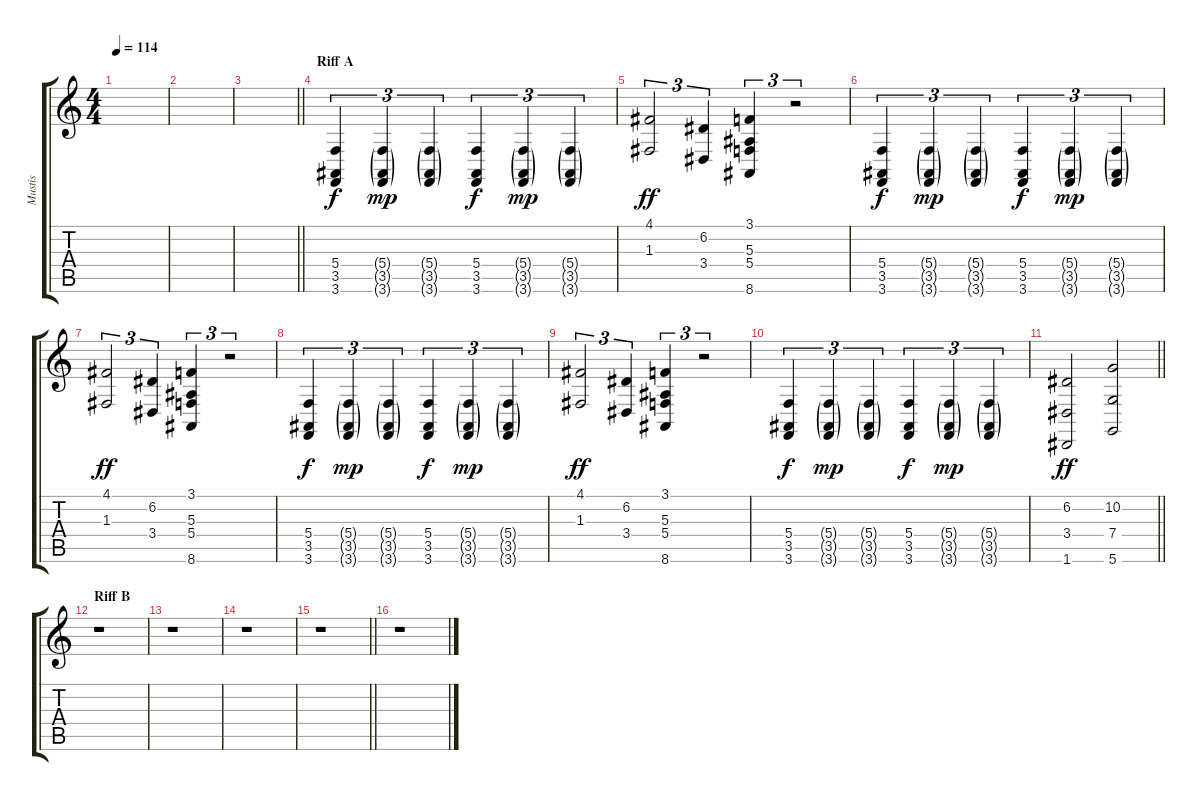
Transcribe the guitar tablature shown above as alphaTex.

\track ("Mustis" "Mustis") {instrument brightacousticpiano}
\staff {score tabs}
\tuning (D4 A3 F3 C3 G2 D2) {hide}
\ts (4 4)
\tempo 114
\clef g2
\ks c
|
|
\barLineRight lightlight
|
\section ("" "Riff A")
(5.4 3.5 3.6).4{tu (3 2)} (5.4{g} 3.5{g} 3.6{g}).4{tu (3 2) dy mp} (5.4{g} 3.5{g} 3.6{g}).4{tu (3 2)} (5.4 3.5 3.6).4{tu (3 2) dy f} (5.4{g} 3.5{g} 3.6{g}).4{tu (3 2) dy mp} (5.4{g} 3.5{g} 3.6{g}).4{tu (3 2)} |
(4.1 1.3).2{tu (3 2) dy ff} (6.2 3.4).4{tu (3 2)} (3.1 5.3 5.4 8.6).4{tu (3 2)} r.2{tu (3 2)} |
(5.4 3.5 3.6).4{tu (3 2) dy f} (5.4{g} 3.5{g} 3.6{g}).4{tu (3 2) dy mp} (5.4{g} 3.5{g} 3.6{g}).4{tu (3 2)} (5.4 3.5 3.6).4{tu (3 2) dy f} (5.4{g} 3.5{g} 3.6{g}).4{tu (3 2) dy mp} (5.4{g} 3.5{g} 3.6{g}).4{tu (3 2)} |
(4.1 1.3).2{tu (3 2) dy ff} (6.2 3.4).4{tu (3 2)} (3.1 5.3 5.4 8.6).4{tu (3 2)} r.2{tu (3 2)} |
(5.4 3.5 3.6).4{tu (3 2) dy f} (5.4{g} 3.5{g} 3.6{g}).4{tu (3 2) dy mp} (5.4{g} 3.5{g} 3.6{g}).4{tu (3 2)} (5.4 3.5 3.6).4{tu (3 2) dy f} (5.4{g} 3.5{g} 3.6{g}).4{tu (3 2) dy mp} (5.4{g} 3.5{g} 3.6{g}).4{tu (3 2)} |
(4.1 1.3).2{tu (3 2) dy ff} (6.2 3.4).4{tu (3 2)} (3.1 5.3 5.4 8.6).4{tu (3 2)} r.2{tu (3 2)} |
(5.4 3.5 3.6).4{tu (3 2) dy f} (5.4{g} 3.5{g} 3.6{g}).4{tu (3 2) dy mp} (5.4{g} 3.5{g} 3.6{g}).4{tu (3 2)} (5.4 3.5 3.6).4{tu (3 2) dy f} (5.4{g} 3.5{g} 3.6{g}).4{tu (3 2) dy mp} (5.4{g} 3.5{g} 3.6{g}).4{tu (3 2)} |
\barLineRight lightlight
(6.2 3.4 1.6).2{dy ff} (10.2 7.4 5.6).2 |
\section ("" "Riff B")
r.1 |
r.1 |
r.1 |
\barLineRight lightlight
r.1 |
\section ("" "")
r.1
